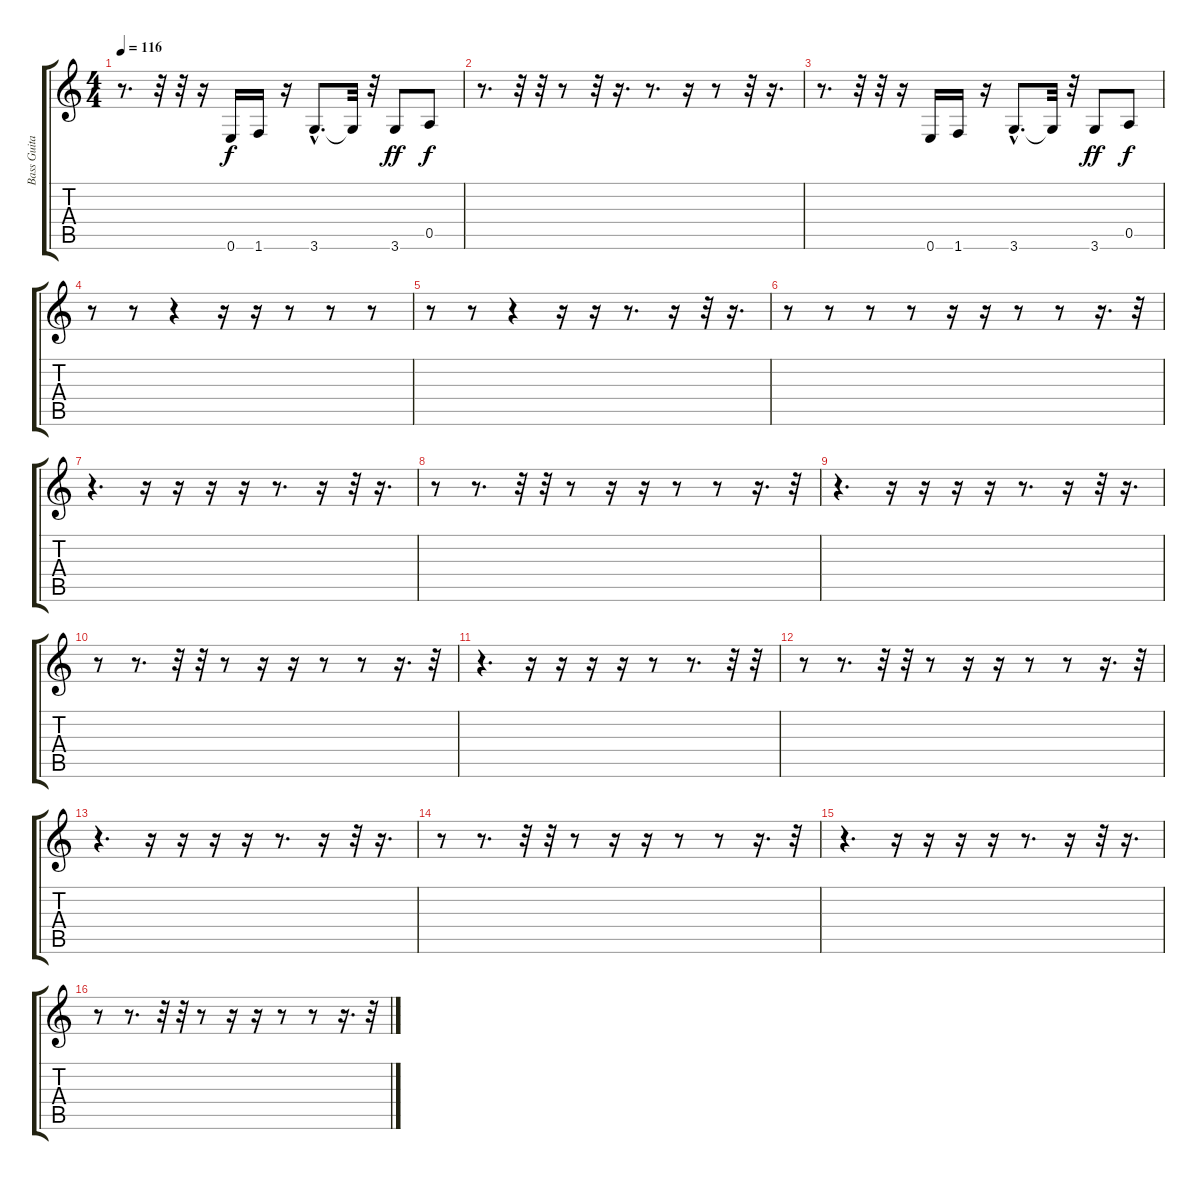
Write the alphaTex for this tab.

\track ("Bass Guitar" "Bass Guita") {instrument electricbasspick}
\staff {score tabs}
\tuning (E4 B3 G3 D3 A2 E2) {hide}
\ts (4 4)
\tempo 116
\clef g2
\ks c
r.8{d dy f} r.32 r.32 r.16 0.6.16 1.6.16 r.16 3.6{hac}.8{d} 3.6{t}.32 r.32 3.6.8{dy ff} 0.5.8{dy f} |
r.8{d} r.32 r.32 r.8 r.32 r.16{d} r.8{d} r.16 r.8 r.32 r.16{d} |
r.8{d} r.32 r.32 r.16 0.6.16 1.6.16 r.16 3.6{hac}.8{d} 3.6{t}.32 r.32 3.6.8{dy ff} 0.5.8{dy f} |
r.8 r.8 r.4 r.16 r.16 r.8 r.8 r.8 |
r.8 r.8 r.4 r.16 r.16 r.8{d} r.16 r.32 r.16{d} |
r.8 r.8 r.8 r.8 r.16 r.16 r.8 r.8 r.16{d} r.32 |
r.4{d} r.16 r.16 r.16 r.16 r.8{d} r.16 r.32 r.16{d} |
r.8 r.8{d} r.32 r.32 r.8 r.16 r.16 r.8 r.8 r.16{d} r.32 |
r.4{d} r.16 r.16 r.16 r.16 r.8{d} r.16 r.32 r.16{d} |
r.8 r.8{d} r.32 r.32 r.8 r.16 r.16 r.8 r.8 r.16{d} r.32 |
r.4{d} r.16 r.16 r.16 r.16 r.8 r.8{d} r.32 r.32 |
r.8 r.8{d} r.32 r.32 r.8 r.16 r.16 r.8 r.8 r.16{d} r.32 |
r.4{d} r.16 r.16 r.16 r.16 r.8{d} r.16 r.32 r.16{d} |
r.8 r.8{d} r.32 r.32 r.8 r.16 r.16 r.8 r.8 r.16{d} r.32 |
r.4{d} r.16 r.16 r.16 r.16 r.8{d} r.16 r.32 r.16{d} |
r.8 r.8{d} r.32 r.32 r.8 r.16 r.16 r.8 r.8 r.16{d} r.32
